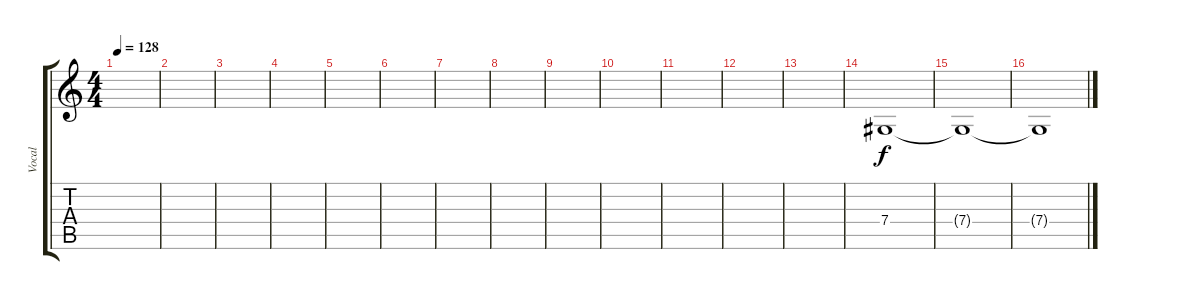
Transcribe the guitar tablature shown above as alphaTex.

\track ("Vocal" "Vocal") {instrument violin}
\staff {score tabs}
\tuning (Eb4 Bb3 Gb3 Db3 Ab2 Eb2) {hide}
\ts (4 4)
\tempo 128
\clef g2
\ks c
|
|
|
|
|
|
|
|
|
|
|
|
|
7.4.1{volume 13} |
7.4{t}.1 |
7.4{t}.1
